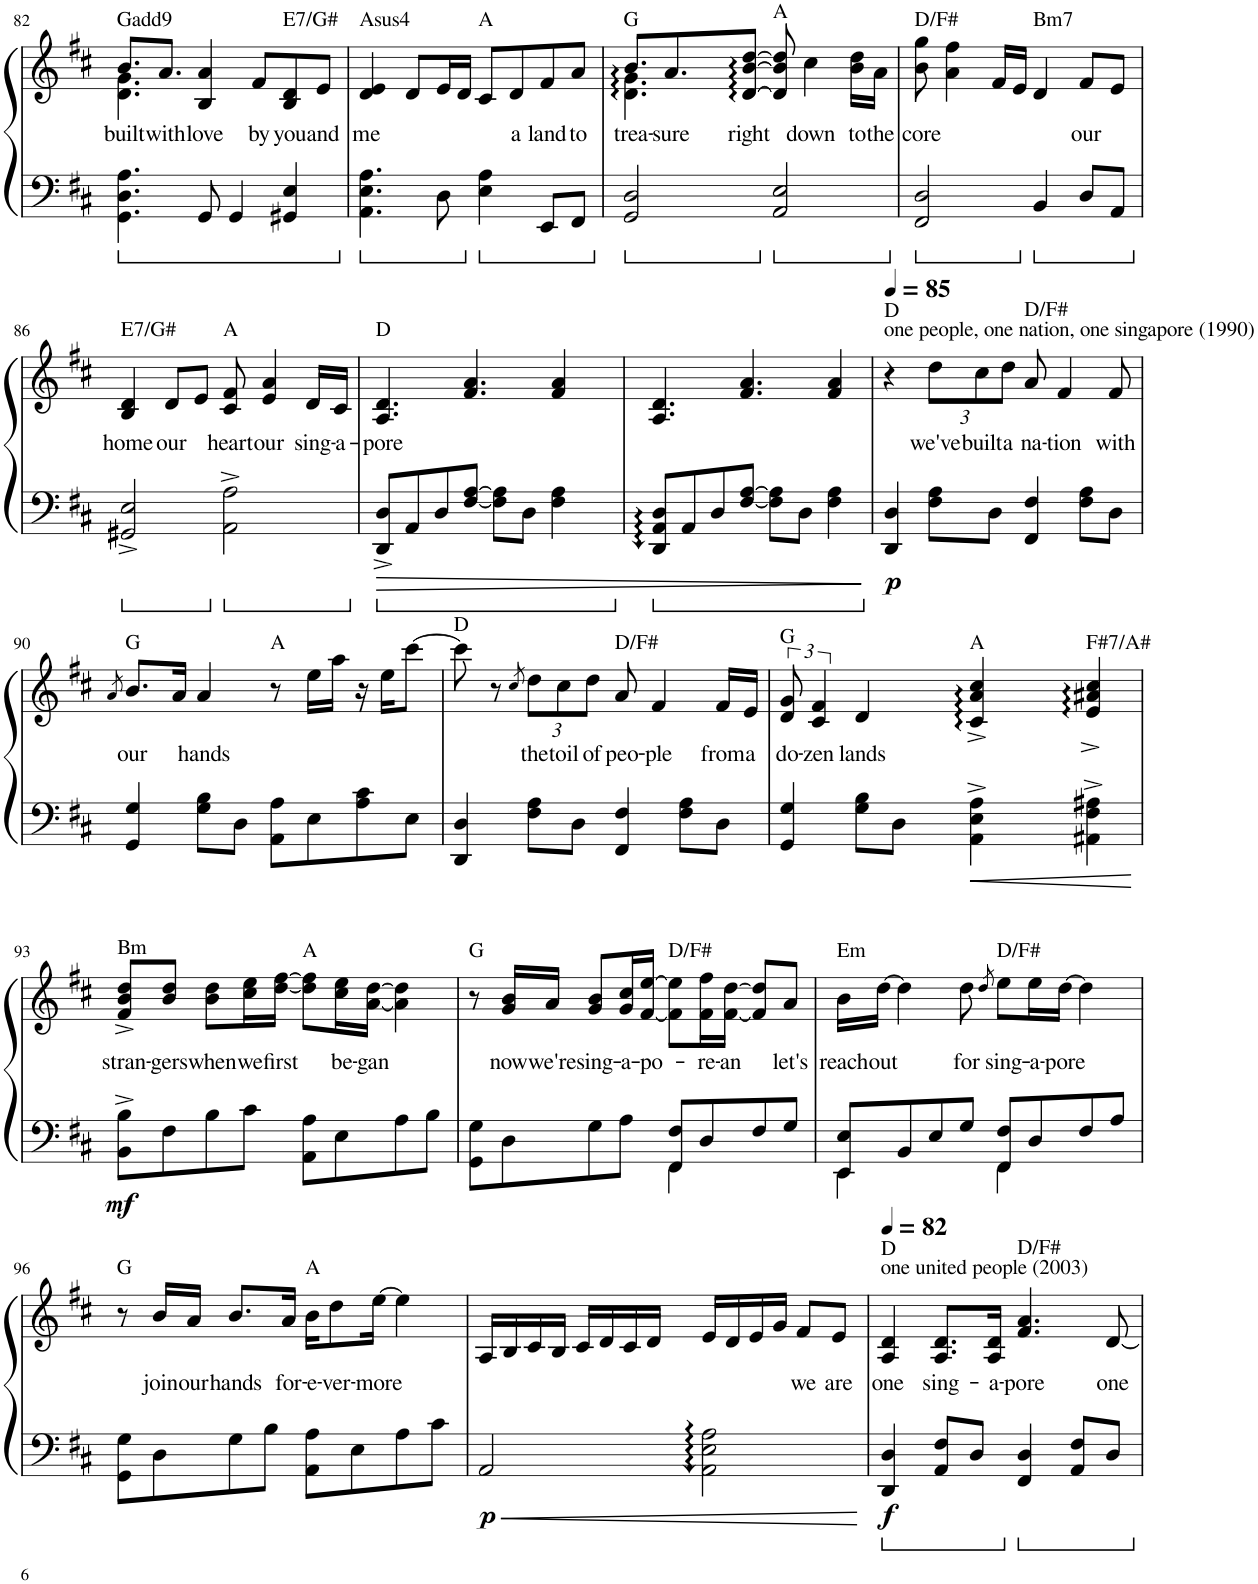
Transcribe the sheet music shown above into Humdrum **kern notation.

**kern	**kern	**text	**dynam
*part1	*part1	*part1	*part1
*staff2	*staff1	*staff1	*staff1/2
*I"Piano	*	*	*
*I'Pno.	*	*	*
!!LO:PB:g=z
*clefF4	*clefG2	*	*
*k[f#c#]	*k[f#c#]	*	*
*M4/4	*M4/4	*	*
=82	=82	=82	=82
!	!LO:TX:a:t=Gadd9	!	!
!	!	!LO:LY:b	!
*	*^	*	*
4.GG\ 4.D\ 4.A\	8.b/L	4.d\ 4.g\	built	.
!	!	!	!LO:LY:b	!
.	8.a/J	.	with	.
!	!	!	!LO:LY:b	!
8GG/	4B/ 4a/	2ryy	love	.
4GG/	.	.	.	.
!	!	!	!LO:LY:b	!
.	8f#/L	.	by	.
!	!LO:TX:a:t=E7/G#	!	!	!
!	!	!	!LO:LY:b	!
4GG#X/ 4E/	8B/ 8d/	.	you	.
!	!	!	!LO:LY:b	!
.	8e/J	8ryy	and	.
=83	=83	=83	=83	=83
!	!LO:TX:a:t=Asus4	!	!	!
!	!	!	!LO:LY:b	!
*	*v	*v	*	*
4.AA\ 4.E\ 4.A\	4d/ 4e/	me	.
.	8d/L	.	.
8D\	16e/L	.	.
.	16d/JJ	.	.
!	!LO:TX:a:t=A	!	!
4E\ 4A\	8c#/L	.	.
!	!	!LO:LY:b	!
.	8d/	a	.
!	!	!LO:LY:b	!
8EE/L	8f#/	land	.
!	!	!LO:LY:b	!
8FF#/J	8a/J	to	.
=84	=84	=84	=84
!	!LO:TX:a:t=G	!	!
!	!	!LO:LY:b	!
*	*^	*	*
*	*	*^	*	*
2GG/ 2D/	8.b/L	4.d\ 4.g\	16.ryy	trea-	.
!	!	!	!	!LO:LY:b	!
*	*	*v	*v	*	*
.	8.a/	.	-sure	.
*	*	*^	*	*
.	.	.	[64dLLLL	.	.
.	.	.	[64bJJJJ	.	.
!	!	!	!	!LO:LY:b	!
.	8d/_ 8b/_ [8dd/J	8d	2ryy	right	.
!	!LO:TX:a:t=A	!	!	!	!
2AA/ 2E/	8d/] 8b/] 8dd/]	2ryy	.	.	.
!	!	!	!	!LO:LY:b	!
.	4cc#\	.	.	down	.
!	!	!	!	!LO:LY:b	!
.	16b\ 16dd\LL	.	8ryy	to	.
!	!	!	!	!LO:LY:b	!
.	16a\JJ	.	.	the	.
*	*v	*v	*v	*	*
=85	=85	=85	=85
!	!LO:TX:a:t=D/F#	!	!
!	!	!LO:LY:b	!
2FF#/ 2D/	8b\ 8gg\	core	.
.	4a\ 4ff#\	.	.
.	16f#/LL	.	.
.	16e/JJ	.	.
!	!LO:TX:a:t=Bm7	!	!
4BB/	4d/	.	.
!	!	!LO:LY:b	!
8D/L	8f#/L	our	.
8AA/J	8e/J	.	.
!!LO:LB:g=z
=86	=86	=86	=86
!	!LO:TX:a:t=E7/G#	!	!
!	!	!LO:LY:b	!
2GG#X/^ 2E/^	4B/ 4d/	home	.
!	!	!LO:LY:b	!
.	8d/L	our	.
.	8e/J	.	.
!	!LO:TX:a:t=A	!	!
!	!	!LO:LY:b	!
2AA\^ 2A\^	8c#/ 8f#/	heart	.
!	!	!LO:LY:b	!
.	4e/ 4a/	our	.
!	!	!LO:LY:b	!
.	16d/LL	sing-	.
!	!	!LO:LY:b	!
.	16c#/JJ	-a-	.
=87	=87	=87	=87
*^	*	*	*
!	!	!LO:TX:a:t=D	!	!
!	!	!	!LO:LY:b	!
8DD/^ 8D/^L	2...ryy	4.A/ 4.d/	-pore	.
8AA/	.	.	.	.
8D/	.	.	.	.
[8F#/ [8A/J	.	4.f#/ 4.a/	.	.
8F#\] 8A\]L	.	.	.	.
8D\J	.	.	.	.
4F#\ 4A\	.	4f#/ 4a/	.	.
.	[32DLLL	.	.	.
.	[32AAJJJ	.	.	.
=88	=88	=88	=88	=88
8DD/ 8AA/] 8D/]L	8DD	4.A/ 4.d/	.	.
8AA/	2..ryy	.	.	.
8D/	.	.	.	.
[8F#/ [8A/J	.	4.f#/ 4.a/	.	.
8F#\] 8A\]L	.	.	.	.
8D\J	.	.	.	.
4F#\ 4A\	.	4f#/ 4a/	.	.
*v	*v	*	*	*
=89	=89	=89	=89
*	*MM85	*	*
!	!LO:TX:a:t=one people, one nation, one singapore (1990)	!	!
!	!LO:TX:a:t=D	!	!
!	!	!	!LO:DY:b=2
4DD/ 4D/	4r	.	p
*	*Xbrackettup	*	*
!	!	!LO:LY:b	!
8F#\ 8A\L	(12dd\L	we've	.
!	!	!LO:LY:b	!
.	12cc#\	built	.
8D\J	.	.	.
!	!	!LO:LY:b	!
.	12dd\J	a	.
!	!LO:TX:a:t=D/F#	!	!
!	!	!LO:LY:b	!
4FF#/ 4F#/	8a/	na-	.
!	!	!LO:LY:b	!
.	4f#/	-tion	.
8F#\ 8A\L	.	.	.
!	!	!LO:LY:b	!
8D\J	8f#/	with	.
!!LO:LB:g=z
=90	=90	=90	=90
.	8qa/	.	.
!	!LO:TX:a:t=G	!	!
!	!	!LO:LY:b	!
4GG/ 4G/	8.b/L	our	.
.	16a/Jk	.	.
!	!	!LO:LY:b	!
8G\ 8B\L	4a/)	hands	.
8D\J	.	.	.
!	!LO:TX:a:t=A	!	!
8AA\ 8A\L	8r	.	.
8E\	(16ee\LL	.	.
.	16aa\JJ)	.	.
8A\ 8c#\	16r	.	.
.	(16ee\KL	.	.
8E\J	[8ccc#\J)	.	.
=91	=91	=91	=91
!	!LO:TX:a:t=D	!	!
4DD/ 4D/	8ccc#\]	.	.
.	8r	.	.
.	8qcc#/	.	.
!	!	!LO:LY:b	!
8F#\ 8A\L	(12dd\L	the	.
!	!	!LO:LY:b	!
.	12cc#\	toil	.
8D\J	.	.	.
!	!	!LO:LY:b	!
.	12dd\J	of	.
!	!LO:TX:a:t=D/F#	!	!
!	!	!LO:LY:b	!
4FF#/ 4F#/	8a/	peo-	.
!	!	!LO:LY:b	!
.	4f#/	-ple	.
8F#\ 8A\L	.	.	.
!	!	!LO:LY:b	!
8D\J	16f#/LL	from	.
!	!	!LO:LY:b	!
.	16e/JJ	a	.
=92	=92	=92	=92
*	*brackettup	*	*
!	!LO:TX:a:t=G	!	!
!	!	!LO:LY:b	!
*	*^	*	*
4GG/ 4G/	12d/ 12g/	4...ryy	do-	.
!	!	!	!LO:LY:b	!
.	6c#/ 6f#/	.	-zen	.
!	!	!	!LO:LY:b	!
8G\ 8B\L	4d/)	.	lands	.
8D\J	.	.	.	.
.	.	[64c#LLLL	.	.
.	.	[64aJJJJ	.	.
!	!LO:TX:a:t=A	!	!	!
4AA\^ 4E\^ 4A\^	4c#/] 4a/] 4cc#/	8c#^	.	.
.	.	16.ryy	.	.
.	.	[64eLLLL	.	.
.	.	[64a#XJJJJ	.	.
!	!LO:TX:a:t=F#7/A#	!	!	!
4AA#X\^ 4F#\^ 4A#X\^	4e/] 4a#X/] 4cc#/	4e^	.	.
!!LO:LB:g=z
=93	=93	=93	=93	=93
*^	*	*	*	*
!	!	!LO:TX:a:t=Bm	!	!	!
!	!	!	!	!LO:LY:b	!LO:DY:b=2
*	*	*v	*v	*	*
8BB\^ 8B\^L	2BB	8f#/^ 8b/^ 8dd/^L	stran-	mf
!	!	!	!LO:LY:b	!
8F#\	.	8b/ 8dd/J	-gers	.
!	!	!	!LO:LY:b	!
8B\	.	8b\ 8dd\L	when	.
!	!	!	!LO:LY:b	!
8c#\J	.	16cc#\ 16ee\L	we	.
!	!	!	!LO:LY:b	!
.	.	[16dd\ [16ff#\JJ	first	.
!	!	!LO:TX:a:t=A	!	!
8AA\ 8A\L	2AA	8dd\] 8ff#\]L	.	.
!	!	!	!LO:LY:b	!
8E\	.	16cc#\ 16ee\L	be-	.
!	!	!	!LO:LY:b	!
.	.	[16a\ [16dd\JJ	-gan	.
8A\	.	4a\] 4dd\]	.	.
8B\J	.	.	.	.
=94	=94	=94	=94	=94
!	!	!LO:TX:a:t=G	!	!
8GG\ 8G\L	2GG	8r	.	.
!	!	!	!LO:LY:b	!
8D\	.	16g/ 16b/LL	now	.
!	!	!	!LO:LY:b	!
.	.	16a/JJ	we're	.
!	!	!	!LO:LY:b	!
8G\	.	8g/ 8b/L	sing-	.
!	!	!	!LO:LY:b	!
8A\J	.	16g/ 16cc#/L	-a-	.
!	!	!	!LO:LY:b	!
.	.	[16f#/ [16ee/JJ	-po-	.
!	!	!LO:TX:a:t=D/F#	!	!
8FF#/ 8F#/L	2FF#\	8f#\] 8ee\]L	.	.
!	!	!	!LO:LY:b	!
8D/	.	16f#\ 16ff#\L	-re-	.
!	!	!	!LO:LY:b	!
.	.	[16f#\ [16dd\JJ	-an	.
8F#/	.	8f#/] 8dd/]L	.	.
!	!	!	!LO:LY:b	!
8G/J	.	8a/J	let's	.
=95	=95	=95	=95	=95
!	!	!LO:TX:a:t=Em	!	!
!	!	!	!LO:LY:b	!
8EE/ 8E/L	2EE\	16b\LL	reach	.
!	!	!	!LO:LY:b	!
.	.	[16dd\JJ	out	.
8BB/	.	4dd\]	.	.
8E/	.	.	.	.
!	!	!	!LO:LY:b	!
8G/J	.	8dd\	for	.
.	.	8qdd/	.	.
!	!	!LO:TX:a:t=D/F#	!	!
!	!	!	!LO:LY:b	!
8FF#/ 8F#/L	2FF#\	8ee\L	sing-	.
!	!	!	!LO:LY:b	!
8D/	.	16ee\L	-a-	.
!	!	!	!LO:LY:b	!
.	.	[16dd\JJ	-pore	.
8F#/	.	4dd\]	.	.
8A/J	.	.	.	.
!!LO:LB:g=z
=96	=96	=96	=96	=96
!	!	!LO:TX:a:t=G	!	!
8GG\ 8G\L	2GG	8r	.	.
!	!	!	!LO:LY:b	!
8D\	.	16b/LL	join	.
!	!	!	!LO:LY:b	!
.	.	16a/JJ	our	.
!	!	!	!LO:LY:b	!
8G\	.	8.b/L	hands	.
8B\J	.	.	.	.
!	!	!	!LO:LY:b	!
.	.	16a/Jk	for-	.
!	!	!LO:TX:a:t=A	!	!
!	!	!	!LO:LY:b	!
8AA\ 8A\L	2AA	16b\KL	-e-	.
!	!	!	!LO:LY:b	!
.	.	8dd\	-ver-	.
8E\	.	.	.	.
!	!	!	!LO:LY:b	!
.	.	[16ee\Jk	-more	.
8A\	.	4ee\]	.	.
8c#\J	.	.	.	.
=97	=97	=97	=97	=97
!	!	!	!	!LO:DY:b=2
2AA/	4..ryy	(16A/LL	.	p
.	.	16B/	.	.
.	.	16c#/	.	.
.	.	16B/JJ	.	.
.	.	16c#/LL	.	.
.	.	16d/	.	.
.	.	16c#/	.	.
.	[32ALLL	16d/JJ	.	.
.	[32EJJJ	.	.	.
2AA\ 2E\] 2A\]	2AA	16e/LL	.	.
.	.	16d/	.	.
.	.	16e/	.	.
.	.	16g/JJ	.	.
!	!	!	!LO:LY:b	!
.	.	8f#/L	we	.
!	!	!	!LO:LY:b	!
.	.	8e/J	are	.
*v	*v	*	*	*
=98	=98	=98	=98
*	*MM82	*	*
!	!LO:TX:a:t=one united people (2003)	!	!
!	!LO:TX:a:t=D	!	!
!	!	!LO:LY:b	!LO:DY:b=2
4DD/ 4D/	(4A/ 4d/)	one	f
!	!	!LO:LY:b	!
8AA/ 8F#/L	8.A/ 8.d/L	sing-	.
8D/J	.	.	.
!	!	!LO:LY:b	!
.	16A/ 16d/Jk	-a-	.
!	!LO:TX:a:t=D/F#	!	!
!	!	!LO:LY:b	!
4FF#/ 4D/	4.f#/ 4.a/)	-pore	.
8AA/ 8F#/L	.	.	.
!	!	!LO:LY:b	!
8D/J	[<8d/	one	.
=	=	=	=
*-	*-	*-	*-
